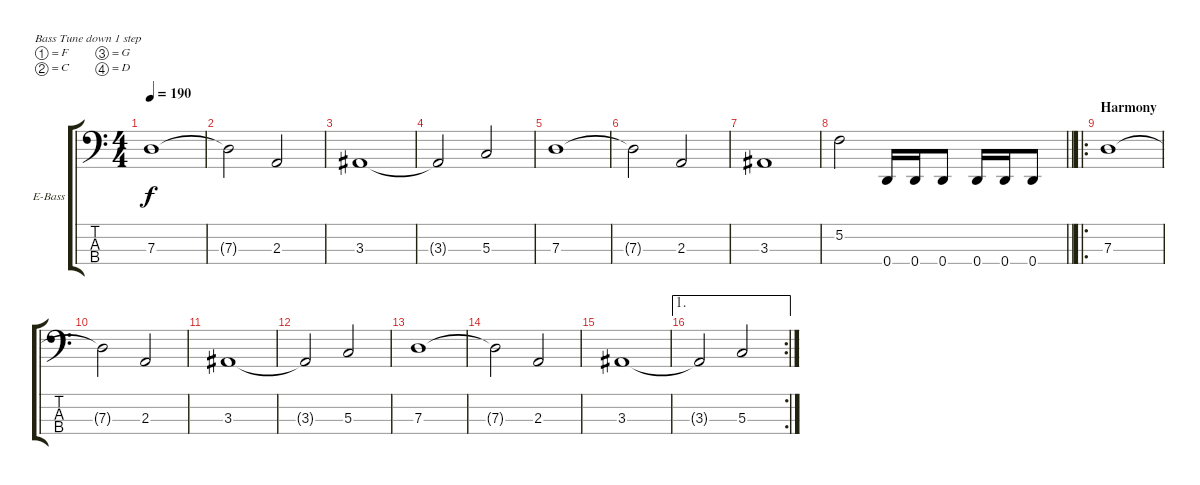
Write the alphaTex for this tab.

\bracketExtendMode groupsimilarinstruments
\firstSystemTrackNameOrientation horizontal
\otherSystemsTrackNameOrientation horizontal
\track ("Bass" "E-Bass") {instrument electricbassfinger}
\staff {score tabs}
\tuning (F2 C2 G1 D1)
\ts (4 4)
\tempo 190
\clef f4
\ks c
7.3.1{dy f} |
7.3{t}.2 2.3.2 |
3.3.1 |
3.3{t}.2 5.3.2 |
7.3.1 |
7.3{t}.2 2.3.2 |
3.3.1 |
\barLineRight lightlight
5.2.2 0.4.16 0.4.16 0.4.8 0.4.16 0.4.16 0.4.8 |
\ro
\section ("" "Harmony")
7.3.1 |
7.3{t}.2 2.3.2 |
3.3.1 |
3.3{t}.2 5.3.2 |
7.3.1 |
7.3{t}.2 2.3.2 |
3.3.1 |
\ae 1
\rc 2
3.3{t}.2 5.3.2
